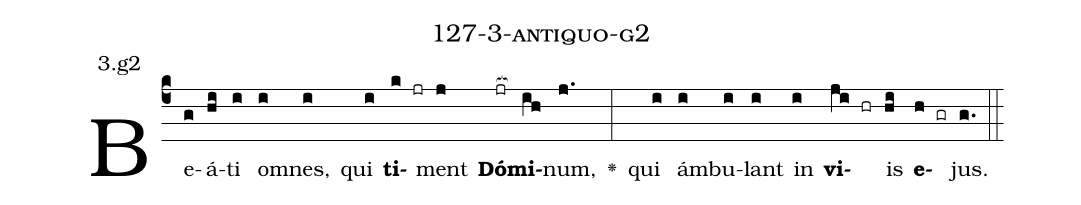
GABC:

name: 127-3-antiquo-g2;
annotation: 3.g2;
%%
(c4)Be(g)á(hi)ti(i) om(i)nes,(i) qui(i) <b>ti</b>(k jr)ment(j) <b>Dó</b>(jr[ocb:1{])<b>mi</b>(ih[ocb:0}])num,(j.) <v>\greheightstar</v>(:) qui(i) ám(i)bu(i)lant(i) in(i) <b>vi</b>(ji hr)is(hi) <b>e</b>(h gr)jus.(g.) (::)


%E(i) u(i) o(ji) u(hi) a(h) e.(g.) (::)
